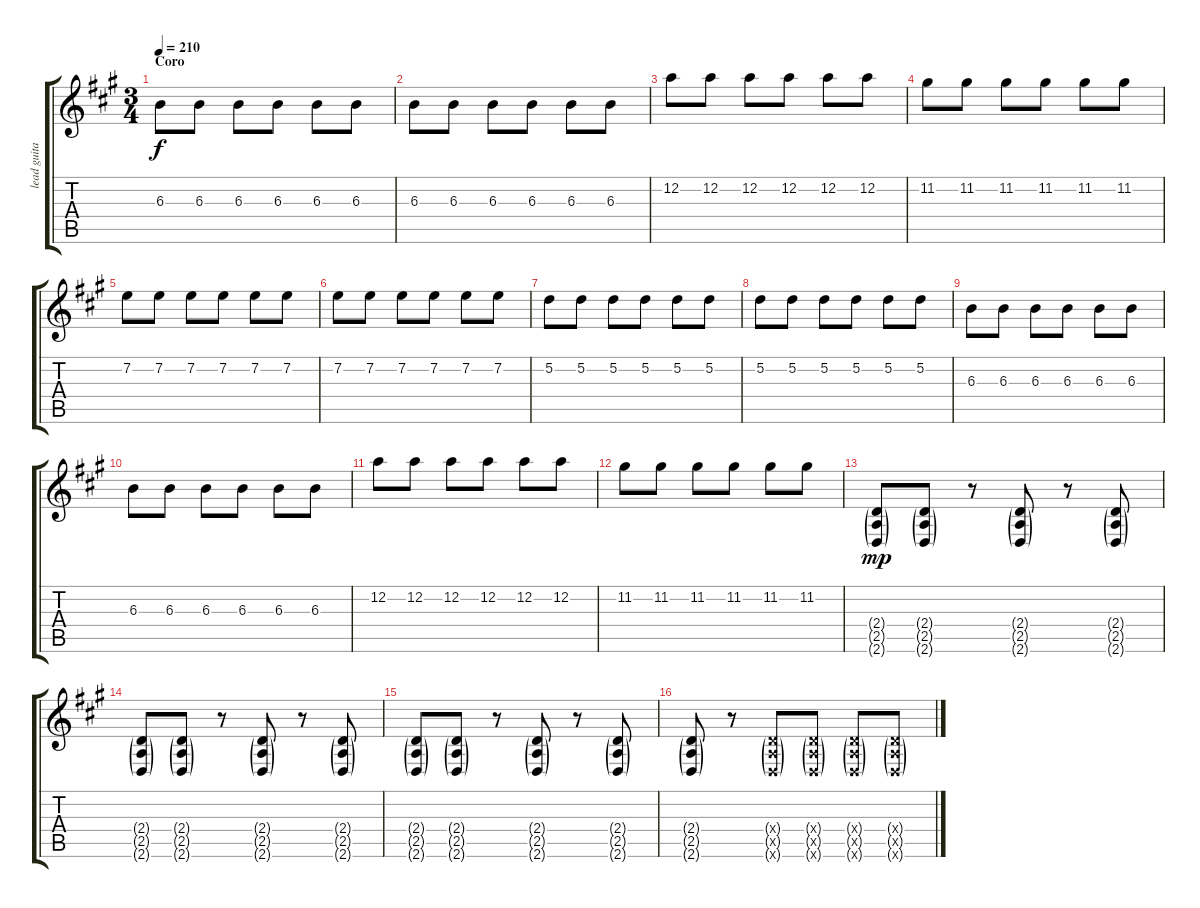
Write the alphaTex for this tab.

\track ("lead guitar 1" "lead guita") {instrument distortionguitar}
\staff {score tabs}
\tuning (D4 A3 F3 C3 G2 C2) {hide}
\ts (3 4)
\section ("" "Coro")
\tempo 210
\clef g2
\ks a
6.3.8{dy f} 6.3.8 6.3.8 6.3.8 6.3.8 6.3.8 |
6.3.8 6.3.8 6.3.8 6.3.8 6.3.8 6.3.8 |
12.2.8 12.2.8 12.2.8 12.2.8 12.2.8 12.2.8 |
11.2.8 11.2.8 11.2.8 11.2.8 11.2.8 11.2.8 |
7.2.8 7.2.8 7.2.8 7.2.8 7.2.8 7.2.8 |
7.2.8 7.2.8 7.2.8 7.2.8 7.2.8 7.2.8 |
5.2.8 5.2.8 5.2.8 5.2.8 5.2.8 5.2.8 |
5.2.8 5.2.8 5.2.8 5.2.8 5.2.8 5.2.8 |
6.3.8 6.3.8 6.3.8 6.3.8 6.3.8 6.3.8 |
6.3.8 6.3.8 6.3.8 6.3.8 6.3.8 6.3.8 |
12.2.8 12.2.8 12.2.8 12.2.8 12.2.8 12.2.8 |
11.2.8 11.2.8 11.2.8 11.2.8 11.2.8 11.2.8 |
(2.4{g} 2.5{g} 2.6{g}).8{dy mp} (2.4{g} 2.5{g} 2.6{g}).8 r.8 (2.4{g} 2.5{g} 2.6{g}).8 r.8 (2.4{g} 2.5{g} 2.6{g}).8 |
(2.4{g} 2.5{g} 2.6{g}).8 (2.4{g} 2.5{g} 2.6{g}).8 r.8 (2.4{g} 2.5{g} 2.6{g}).8 r.8 (2.4{g} 2.5{g} 2.6{g}).8 |
(2.4{g} 2.5{g} 2.6{g}).8 (2.4{g} 2.5{g} 2.6{g}).8 r.8 (2.4{g} 2.5{g} 2.6{g}).8 r.8 (2.4{g} 2.5{g} 2.6{g}).8 |
(2.4{g} 2.5{g} 2.6{g}).8 r.8 (2.4{g x} 2.5{g x} 2.6{g x}).8 (2.4{g x} 2.5{g x} 2.6{g x}).8 (2.4{g x} 2.5{g x} 2.6{g x}).8 (2.4{g x} 2.5{g x} 2.6{g x}).8
